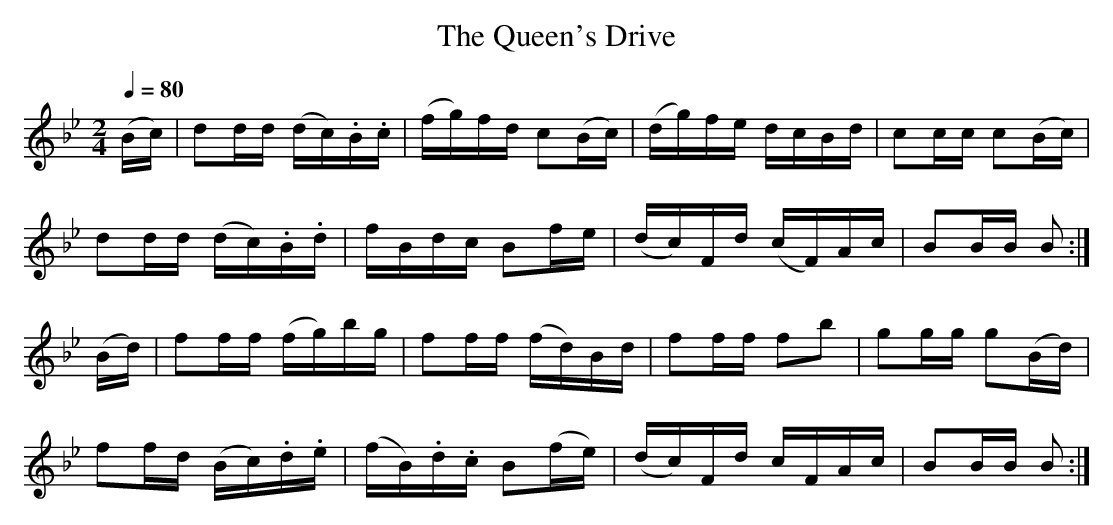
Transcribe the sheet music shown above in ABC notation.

X:1
T:The Queen's Drive
M:2/4
L:1/16
Q:1/4=80
K:Bb
(Bc)|d2dd (dc).B.c|(fg)fd   c2(Bc)|(dg)fe  dcBd |c2cc c2(Bc)|
     d2dd (dc).B.d| fBdc    B2fe  |(dc)Fd (cF)Ac|B2BB B2   :|
(Bd)|f2ff (fg)bg  | f2ff   (fd)Bd | f2ff   f2b2 |g2gg g2(Bd)|
     f2fd (Bc).d.e|(fB).d.c B2(fe)|(dc)Fd  cFAc |B2BB B2   :|
